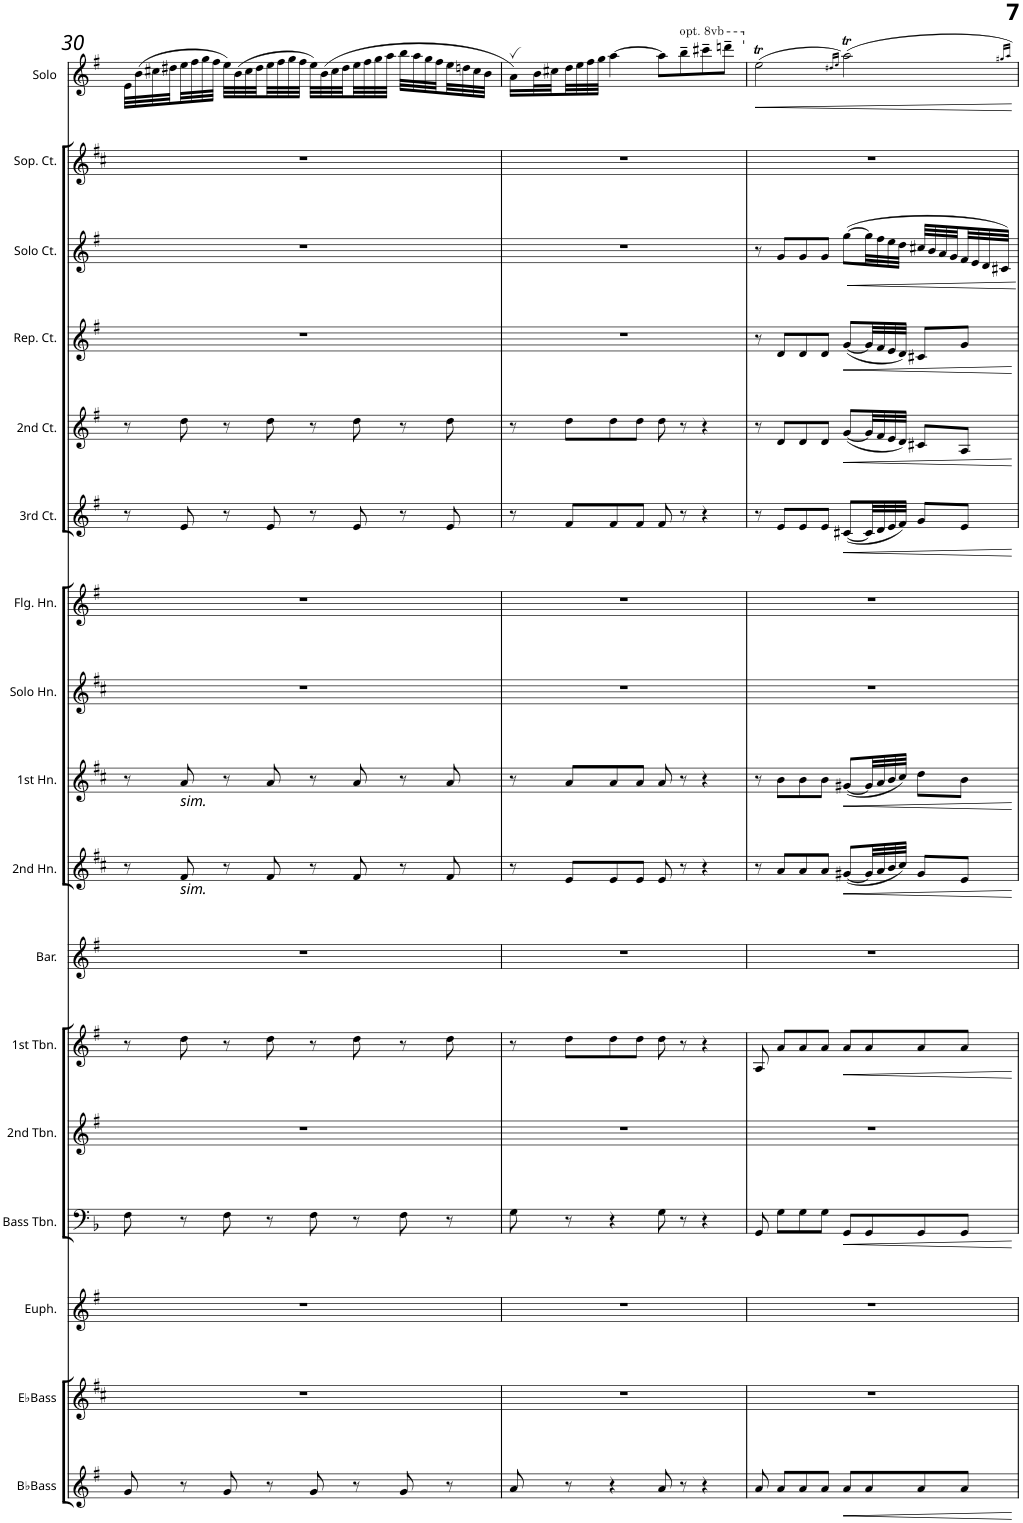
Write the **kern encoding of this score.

**kern	**dynam	**kern	**kern	**kern	**dynam	**kern	**kern	**dynam	**kern	**kern	**dynam	**kern	**dynam	**kern	**kern	**kern	**dynam	**kern	**dynam	**kern	**dynam	**kern	**dynam	**kern	**kern	**dynam
*part17	*part17	*part16	*part15	*part14	*part14	*part13	*part12	*part12	*part11	*part10	*part10	*part9	*part9	*part8	*part7	*part6	*part6	*part5	*part5	*part4	*part4	*part3	*part3	*part2	*part1	*part1
*staff17	*staff17	*staff16	*staff15	*staff14	*staff14	*staff13	*staff12	*staff12	*staff11	*staff10	*staff10	*staff9	*staff9	*staff8	*staff7	*staff6	*staff6	*staff5	*staff5	*staff4	*staff4	*staff3	*staff3	*staff2	*staff1	*staff1
*I"BbBass	*	*I"EbBass	*I"BbEuphonium	*I"Bass Trombone	*	*I"2nd BbTrombone	*I"1st BbTrombone	*	*I"BbBaritone	*I"2nd EbHorn	*	*I"1st EbHorn	*	*I"Solo EbHorn	*I"BbFlugelhorn	*I"3rd BbCornet	*	*I"2nd BbCornet	*	*I"BbRepiano Cornet	*	*I"BbSolo Cornet	*	*I"EbSoprano Cornet	*I"Soloist in Bb	*
*I'BbBass	*	*I'EbBass	*	*I'Bass Tbn.	*	*I'2nd Tbn.	*I'1st Tbn.	*	*I'Bar.	*I'2nd Hn.	*	*I'1st Hn.	*	*I'Solo Hn.	*	*I'3rd Ct.	*	*I'2nd Ct.	*	*	*	*	*	*	*I'Solo	*
!!LO:PB:g=z
*clefG2	*	*clefG2	*clefG2	*clefF4	*	*clefG2	*clefG2	*	*clefG2	*clefG2	*	*clefG2	*	*clefG2	*clefG2	*clefG2	*	*clefG2	*	*clefG2	*	*clefG2	*	*clefG2	*clefG2	*
*Trd15c26	*	*Trd12c21	*Trd8c14	*	*	*Trd8c14	*Trd8c14	*	*Trd8c14	*Trd5c9	*	*Trd5c9	*	*Trd5c9	*Trd1c2	*Trd1c2	*	*Trd1c2	*	*Trd1c2	*	*Trd1c2	*	*Trd-2c-3	*Trd1c2	*
*k[f#]	*	*k[f#c#]	*k[f#]	*k[b-]	*	*k[f#]	*k[f#]	*	*k[f#]	*k[f#c#]	*	*k[f#c#]	*	*k[f#c#]	*k[f#]	*k[f#]	*	*k[f#]	*	*k[f#]	*	*k[f#]	*	*k[f#c#]	*k[f#]	*
*M2/2	*	*M2/2	*M2/2	*M2/2	*	*M2/2	*M2/2	*	*M2/2	*M2/2	*	*M2/2	*	*M2/2	*M2/2	*M2/2	*	*M2/2	*	*M2/2	*	*M2/2	*	*M2/2	*M2/2	*
*met(c|)	*	*met(c|)	*met(c|)	*met(c|)	*	*met(c|)	*met(c|)	*	*met(c|)	*met(c|)	*	*met(c|)	*	*met(c|)	*met(c|)	*met(c|)	*	*met(c|)	*	*met(c|)	*	*met(c|)	*	*met(c|)	*met(c|)	*
=30	=30	=30	=30	=30	=30	=30	=30	=30	=30	=30	=30	=30	=30	=30	=30	=30	=30	=30	=30	=30	=30	=30	=30	=30	=30	=30
8g/	.	1r	1r	8F\	.	1r	8r	.	1r	8r	.	8r	.	1r	1r	8r	.	8r	.	1r	.	1r	.	1r	32e\LLL	.
.	.	.	.	.	.	.	.	.	.	.	.	.	.	.	.	.	.	.	.	.	.	.	.	.	(32b\	.
.	.	.	.	.	.	.	.	.	.	.	.	.	.	.	.	.	.	.	.	.	.	.	.	.	32cc#X\	.
.	.	.	.	.	.	.	.	.	.	.	.	.	.	.	.	.	.	.	.	.	.	.	.	.	32dd#X\	.
!	!	!	!	!	!	!	!	!	!	!	!	!LO:TX:b:i:t=sim.	!	!	!	!	!	!	!	!	!	!	!	!	!	!
!	!	!	!	!	!	!	!	!	!	!LO:TX:b:i:t=sim.	!	!	!	!	!	!	!	!	!	!	!	!	!	!	!	!
8r	.	.	.	8r	.	.	8dd\	.	.	8f#/	.	8a/	.	.	.	8e/	.	8dd\	.	.	.	.	.	.	32ee\	.
.	.	.	.	.	.	.	.	.	.	.	.	.	.	.	.	.	.	.	.	.	.	.	.	.	32ff#\	.
.	.	.	.	.	.	.	.	.	.	.	.	.	.	.	.	.	.	.	.	.	.	.	.	.	32gg\	.
.	.	.	.	.	.	.	.	.	.	.	.	.	.	.	.	.	.	.	.	.	.	.	.	.	32ff#\JJJ	.
8g/	.	.	.	8F\	.	.	8r	.	.	8r	.	8r	.	.	.	8r	.	8r	.	.	.	.	.	.	32ee\LLL)	.
.	.	.	.	.	.	.	.	.	.	.	.	.	.	.	.	.	.	.	.	.	.	.	.	.	(32b\	.
.	.	.	.	.	.	.	.	.	.	.	.	.	.	.	.	.	.	.	.	.	.	.	.	.	32cc#\	.
.	.	.	.	.	.	.	.	.	.	.	.	.	.	.	.	.	.	.	.	.	.	.	.	.	32dd#\	.
8r	.	.	.	8r	.	.	8dd\	.	.	8f#/	.	8a/	.	.	.	8e/	.	8dd\	.	.	.	.	.	.	32ee\	.
.	.	.	.	.	.	.	.	.	.	.	.	.	.	.	.	.	.	.	.	.	.	.	.	.	32ff#\	.
.	.	.	.	.	.	.	.	.	.	.	.	.	.	.	.	.	.	.	.	.	.	.	.	.	32gg\	.
.	.	.	.	.	.	.	.	.	.	.	.	.	.	.	.	.	.	.	.	.	.	.	.	.	32ff#\JJJ	.
8g/	.	.	.	8F\	.	.	8r	.	.	8r	.	8r	.	.	.	8r	.	8r	.	.	.	.	.	.	32ee\LLL)	.
.	.	.	.	.	.	.	.	.	.	.	.	.	.	.	.	.	.	.	.	.	.	.	.	.	(32b\	.
.	.	.	.	.	.	.	.	.	.	.	.	.	.	.	.	.	.	.	.	.	.	.	.	.	32cc#\	.
.	.	.	.	.	.	.	.	.	.	.	.	.	.	.	.	.	.	.	.	.	.	.	.	.	32dd#\	.
8r	.	.	.	8r	.	.	8dd\	.	.	8f#/	.	8a/	.	.	.	8e/	.	8dd\	.	.	.	.	.	.	32ee\	.
.	.	.	.	.	.	.	.	.	.	.	.	.	.	.	.	.	.	.	.	.	.	.	.	.	32ff#\	.
.	.	.	.	.	.	.	.	.	.	.	.	.	.	.	.	.	.	.	.	.	.	.	.	.	32gg\	.
.	.	.	.	.	.	.	.	.	.	.	.	.	.	.	.	.	.	.	.	.	.	.	.	.	32aa\JJJ	.
8g/	.	.	.	8F\	.	.	8r	.	.	8r	.	8r	.	.	.	8r	.	8r	.	.	.	.	.	.	32bb\LLL	.
.	.	.	.	.	.	.	.	.	.	.	.	.	.	.	.	.	.	.	.	.	.	.	.	.	32aa\	.
.	.	.	.	.	.	.	.	.	.	.	.	.	.	.	.	.	.	.	.	.	.	.	.	.	32gg\	.
.	.	.	.	.	.	.	.	.	.	.	.	.	.	.	.	.	.	.	.	.	.	.	.	.	32ff#\	.
8r	.	.	.	8r	.	.	8dd\	.	.	8f#/	.	8a/	.	.	.	8e/	.	8dd\	.	.	.	.	.	.	32ee\	.
.	.	.	.	.	.	.	.	.	.	.	.	.	.	.	.	.	.	.	.	.	.	.	.	.	32ddn\	.
.	.	.	.	.	.	.	.	.	.	.	.	.	.	.	.	.	.	.	.	.	.	.	.	.	32cc#\	.
.	.	.	.	.	.	.	.	.	.	.	.	.	.	.	.	.	.	.	.	.	.	.	.	.	32b\JJJ	.
=31	=31	=31	=31	=31	=31	=31	=31	=31	=31	=31	=31	=31	=31	=31	=31	=31	=31	=31	=31	=31	=31	=31	=31	=31	=31	=31
8a/	.	1r	1r	8G\	.	1r	8r	.	1r	8r	.	8r	.	1r	1r	8r	.	8r	.	1r	.	1r	.	1r	16a,\LL)	.
.	.	.	.	.	.	.	.	.	.	.	.	.	.	.	.	.	.	.	.	.	.	.	.	.	32b\L	.
.	.	.	.	.	.	.	.	.	.	.	.	.	.	.	.	.	.	.	.	.	.	.	.	.	32cc#X\	.
8r	.	.	.	8r	.	.	8dd\L	.	.	8e/L	.	8a/L	.	.	.	8f#/L	.	8dd\L	.	.	.	.	.	.	32dd\	.
.	.	.	.	.	.	.	.	.	.	.	.	.	.	.	.	.	.	.	.	.	.	.	.	.	32ee\	.
.	.	.	.	.	.	.	.	.	.	.	.	.	.	.	.	.	.	.	.	.	.	.	.	.	32ff#\	.
.	.	.	.	.	.	.	.	.	.	.	.	.	.	.	.	.	.	.	.	.	.	.	.	.	32gg\JJJ	.
4r	.	.	.	4r	.	.	8dd\	.	.	8e/	.	8a/	.	.	.	8f#/	.	8dd\	.	.	.	.	.	.	[4aa\	.
.	.	.	.	.	.	.	8dd\J	.	.	8e/J	.	8a/J	.	.	.	8f#/J	.	8dd\J	.	.	.	.	.	.	.	.
8a/	.	.	.	8G\	.	.	8dd\	.	.	8e/	.	8a/	.	.	.	8f#/	.	8dd\	.	.	.	.	.	.	8aa\L]	.
!	!	!	!	!	!	!	!	!	!	!	!	!	!	!	!	!	!	!	!	!	!	!	!	!	!LO:TX:a:t=opt. 8vb	!
8r	.	.	.	8r	.	.	8r	.	.	8r	.	8r	.	.	.	8r	.	8r	.	.	.	.	.	.	8bb~\	.
4r	.	.	.	4r	.	.	4r	.	.	4r	.	4r	.	.	.	4r	.	4r	.	.	.	.	.	.	8ccc#X~\	.
.	.	.	.	.	.	.	.	.	.	.	.	.	.	.	.	.	.	.	.	.	.	.	.	.	8dddn~\J	.
=32	=32	=32	=32	=32	=32	=32	=32	=32	=32	=32	=32	=32	=32	=32	=32	=32	=32	=32	=32	=32	=32	=32	=32	=32	=32	=32
!	!	!	!	!	!	!	!	!	!	!	!	!	!	!	!	!	!	!	!	!	!	!	!	!	!	!LO:HP:b
8a/	.	1r	1r	8GG/	.	1r	8A/	.	1r	8r	.	8r	.	1r	1r	8r	.	8r	.	8r	.	8r	.	1r	(2eeT\	<
8a/L	.	.	.	8G\L	.	.	8a/L	.	.	8a/L	.	8b\L	.	.	.	8e/L	.	8d/L	.	8d/L	.	8g/L	.	.	.	.
8a/	.	.	.	8G\	.	.	8a/	.	.	8a/	.	8b\	.	.	.	8e/	.	8d/	.	8d/	.	8g/	.	.	.	.
8a/J	.	.	.	8G\J	.	.	8a/J	.	.	8a/J	.	8b\J	.	.	.	8e/J	.	8d/J	.	8d/J	.	8g/J	.	.	.	.
.	.	.	.	.	.	.	.	.	.	.	.	.	.	.	.	.	.	.	.	.	.	.	.	.	16qdd#X/LL)	.
.	.	.	.	.	.	.	.	.	.	.	.	.	.	.	.	.	.	.	.	.	.	.	.	.	16qee/JJ	.
!	!LO:HP:b	!	!	!	!LO:HP:b	!	!	!LO:HP:b	!	!	!LO:HP:b	!	!LO:HP:b	!	!	!	!LO:HP:b	!	!LO:HP:b	!	!LO:HP:b	!	!LO:HP:b	!	!	!
8a/L	<	.	.	8GG/L	<	.	8a/L	<	.	([8g#X/L	<	([8g#X/L	<	.	.	([8c#X/L	<	([8g/L	<	([8g/L	<	([8gg\L	<	.	(2aaT\	.
8a/	.	.	.	8GG/	.	.	8a/	.	.	32g#/LL]	.	32g#/LL]	.	.	.	32c#/LL]	.	32g/LL]	.	32g/LL]	.	32gg\LL]	.	.	.	.
.	.	.	.	.	.	.	.	.	.	32a/	.	32a/	.	.	.	32d/	.	32f#/	.	32f#/	.	32ff#\	.	.	.	.
.	.	.	.	.	.	.	.	.	.	32b/	.	32b/	.	.	.	32e/	.	32e/	.	32e/	.	32ee\	.	.	.	.
.	.	.	.	.	.	.	.	.	.	32cc#/JJJ)	.	32cc#/JJJ)	.	.	.	32f#/JJJ)	.	32d/JJJ)	.	32d/JJJ)	.	32dd\JJJ	.	.	.	.
8a/	.	.	.	8GG/	.	.	8a/	.	.	8g#/L	.	8dd\L	.	.	.	8g/L	.	8c#X/L	.	8c#X/L	.	32cc#X/LLL	.	.	.	.
.	.	.	.	.	.	.	.	.	.	.	.	.	.	.	.	.	.	.	.	.	.	32b/	.	.	.	.
.	.	.	.	.	.	.	.	.	.	.	.	.	.	.	.	.	.	.	.	.	.	32a/	.	.	.	.
.	.	.	.	.	.	.	.	.	.	.	.	.	.	.	.	.	.	.	.	.	.	32g/	.	.	.	.
8a/J	.	.	.	8GG/J	.	.	8a/J	.	.	8e/J	.	8b\J	.	.	.	8e/J	.	8A/J	.	8g/J	.	32f#/	.	.	.	.
.	.	.	.	.	.	.	.	.	.	.	.	.	.	.	.	.	.	.	.	.	.	32e/	.	.	.	.
.	.	.	.	.	.	.	.	.	.	.	.	.	.	.	.	.	.	.	.	.	.	32d/	.	.	.	.
.	.	.	.	.	.	.	.	.	.	.	.	.	.	.	.	.	.	.	.	.	.	32c#X/JJJ)	.	.	.	.
.	.	.	.	.	.	.	.	.	.	.	.	.	.	.	.	.	.	.	.	.	.	.	.	.	16qgg#X/LL)	.
.	.	.	.	.	.	.	.	.	.	.	.	.	.	.	.	.	.	.	.	.	.	.	.	.	16qaa/JJ	.
.	[	.	.	.	[	.	.	[	.	.	[	.	[	.	.	.	[	.	[	.	[	.	[	.	.	[
=	=	=	=	=	=	=	=	=	=	=	=	=	=	=	=	=	=	=	=	=	=	=	=	=	=	=
*-	*-	*-	*-	*-	*-	*-	*-	*-	*-	*-	*-	*-	*-	*-	*-	*-	*-	*-	*-	*-	*-	*-	*-	*-	*-	*-
